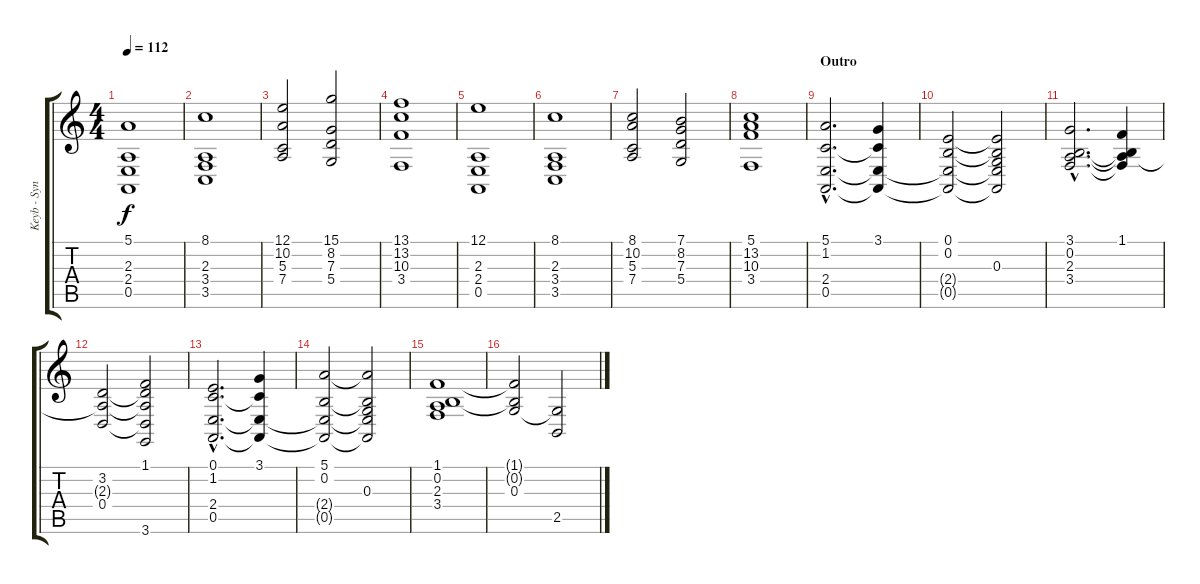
\track ("Keyb - Synth String" "Keyb - Syn") {instrument stringensemble1}
\staff {score tabs}
\tuning (E4 B3 G3 D3 A2 E2) {hide}
\ts (4 4)
\tempo 112
\clef g2
\ks c
(5.1 2.3 2.4 0.5).1{dy f} |
(8.1 2.3 3.4 3.5).1 |
(12.1 10.2 5.3 7.4).2 (15.1 8.2 7.3 5.4).2 |
(13.1 13.2 10.3 3.4).1 |
(12.1 2.3 2.4 0.5).1 |
(8.1 2.3 3.4 3.5).1 |
(8.1 10.2 5.3 7.4).2{volume 9} (7.1 8.2 7.3 5.4).2 |
(5.1 13.2 10.3 3.4).1 |
\section ("" "Outro")
(5.1{hac} 1.2{hac} 2.4{hac} 0.5{hac}).2{d} (3.1 1.2{t} 2.4{t} 0.5{t}).4 |
(0.1 0.2 2.4{t} 0.5{t}).2 (0.1{t} 0.2{t} 0.3 2.4{t} 0.5{t}).2 |
(3.1{hac} 0.2{hac} 2.3{hac} 3.4{hac}).2{d} (1.1 0.2{t} 2.3{t} 3.4{t}).4 |
(3.2 2.3{t} 0.4).2 (1.1 3.2{t} 2.3{t} 0.4{t} 3.6).2 |
(0.1{hac} 1.2{hac} 2.4{hac} 0.5{hac}).2{d} (3.1 1.2{t} 2.4{t} 0.5{t}).4 |
(5.1 0.2 2.4{t} 0.5{t}).2 (5.1{t} 0.2{t} 0.3 2.4{t} 0.5{t}).2 |
(1.1 0.2 2.3 3.4).1 |
(1.1{t} 0.2{t} 0.3).2 (0.3{t} 2.5).2
